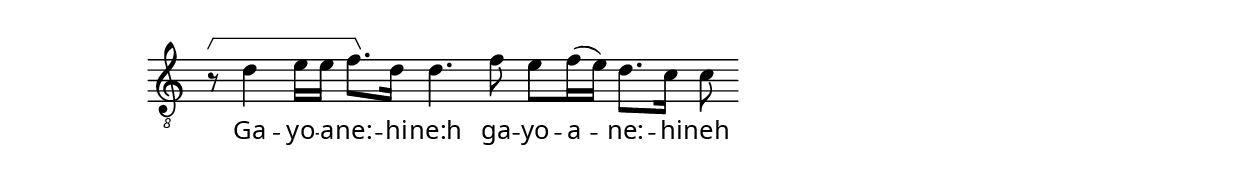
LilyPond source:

\version "2.22"
\include "music-fragment.ly"
{ 
    \clef "treble_8"
    \time 8/4
    r8\NB d'4 e'16[ e'16] f'8.\endNB d'16 d'4. f'8 e'8[ f'16( e'16)] d'8. c'16 c'8
}
\addlyrics{ 
    Ga -- yo -- a -- ne: -- hi -- ne:h 
    ga -- yo -- a -- ne: -- hi -- neh
}
